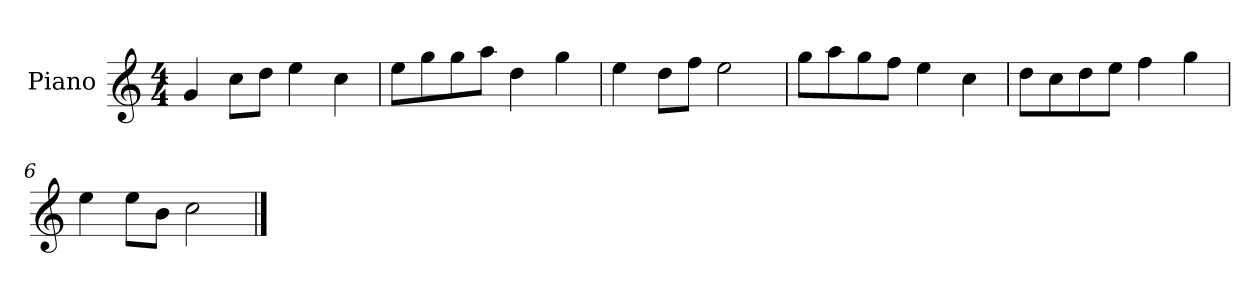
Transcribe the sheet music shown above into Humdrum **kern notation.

**kern
*part1
*staff1
*I"Piano
*I'P-no
*clefG2
*k[]
*M4/4
*MM90
=1
4g/
8cc\L
8dd\J
4ee\
4cc\
=2
8ee\L
8gg\
8gg\
8aa\J
4dd\
4gg\
=3
4ee\
8dd\L
8ff\J
2ee\
=4
8gg\L
8aa\
8gg\
8ff\J
4ee\
4cc\
=5
8dd\L
8cc\
8dd\
8ee\J
4ff\
4gg\
=6
4ee\
8ee\L
8b\J
2cc\
==
*-
